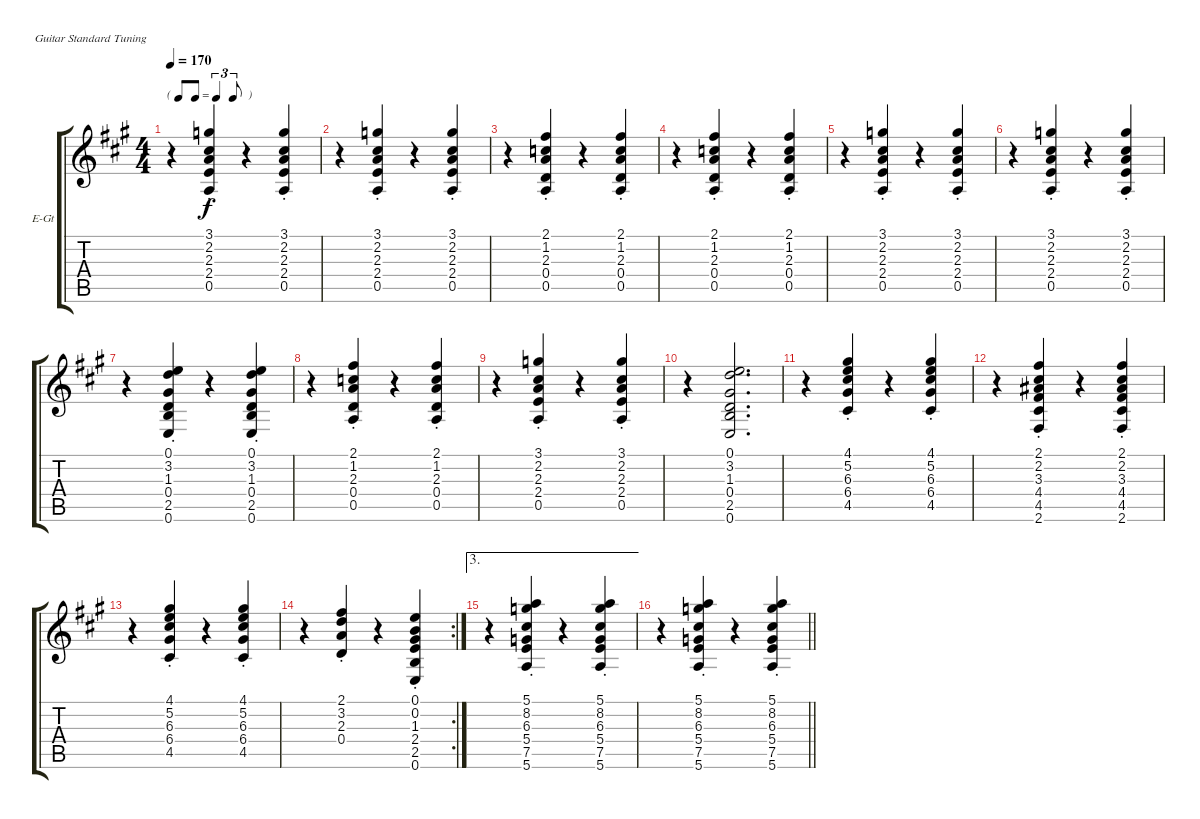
\bracketExtendMode groupsimilarinstruments
\firstSystemTrackNameOrientation horizontal
\otherSystemsTrackNameOrientation horizontal
\track ("Lennon" "E-Gt") {instrument electricguitarjazz}
\staff {score tabs}
\tuning (E4 B3 G3 D3 A2 E2)
\ts (4 4)
\tf triplet8th
\tempo 170
\clef g2
\ks a
r.4{dy f} (3.1{st} 2.2{st} 2.3{st} 2.4{st} 0.5{st}).4 r.4 (3.1{st} 2.2{st} 2.3{st} 2.4{st} 0.5{st}).4 |
r.4 (3.1{st} 2.2{st} 2.3{st} 2.4{st} 0.5{st}).4 r.4 (3.1{st} 2.2{st} 2.3{st} 2.4{st} 0.5{st}).4 |
r.4 (2.1{st} 1.2{st} 2.3{st} 0.4{st} 0.5{st}).4 r.4 (2.1{st} 1.2{st} 2.3{st} 0.4{st} 0.5{st}).4 |
r.4 (2.1{st} 1.2{st} 2.3{st} 0.4{st} 0.5{st}).4 r.4 (2.1{st} 1.2{st} 2.3{st} 0.4{st} 0.5{st}).4 |
r.4 (3.1{st} 2.2{st} 2.3{st} 2.4{st} 0.5{st}).4 r.4 (3.1{st} 2.2{st} 2.3{st} 2.4{st} 0.5{st}).4 |
r.4 (3.1{st} 2.2{st} 2.3{st} 2.4{st} 0.5{st}).4 r.4 (3.1{st} 2.2{st} 2.3{st} 2.4{st} 0.5{st}).4 |
r.4 (0.1{st} 3.2{st} 1.3{st} 0.4{st} 2.5{st} 0.6{st}).4 r.4 (0.1{st} 3.2{st} 1.3{st} 0.4{st} 2.5{st} 0.6{st}).4 |
r.4 (2.1{st} 1.2{st} 2.3{st} 0.4{st} 0.5{st}).4 r.4 (2.1{st} 1.2{st} 2.3{st} 0.4{st} 0.5{st}).4 |
r.4 (3.1{st} 2.2{st} 2.3{st} 2.4{st} 0.5{st}).4 r.4 (3.1{st} 2.2{st} 2.3{st} 2.4{st} 0.5{st}).4 |
r.4 (0.1 3.2 1.3 0.4 2.5 0.6).2{d} |
r.4 (4.1{st} 5.2{st} 6.3{st} 6.4{st} 4.5{st}).4 r.4 (4.1{st} 5.2{st} 6.3{st} 6.4{st} 4.5{st}).4 |
r.4 (2.1{st} 2.2{st} 3.3{st} 4.4{st} 4.5{st} 2.6{st}).4 r.4 (2.1{st} 2.2{st} 3.3{st} 4.4{st} 4.5{st} 2.6{st}).4 |
r.4 (4.1{st} 5.2{st} 6.3{st} 6.4{st} 4.5{st}).4 r.4 (4.1{st} 5.2{st} 6.3{st} 6.4{st} 4.5{st}).4 |
\rc 2
r.4 (2.1{st} 3.2{st} 2.3{st} 0.4{st}).4 r.4 (0.1{st} 0.2{st} 1.3{st} 2.4{st} 2.5{st} 0.6{st}).4 |
\ae 3
r.4 (5.1{st} 8.2{st} 6.3{st} 5.4{st} 7.5{st} 5.6{st}).4 r.4 (5.1{st} 8.2{st} 6.3{st} 5.4{st} 7.5{st} 5.6{st}).4 |
\barLineRight lightlight
r.4 (5.1{st} 8.2{st} 6.3{st} 5.4{st} 7.5{st} 5.6{st}).4 r.4 (5.1{st} 8.2{st} 6.3{st} 5.4{st} 7.5{st} 5.6{st}).4
